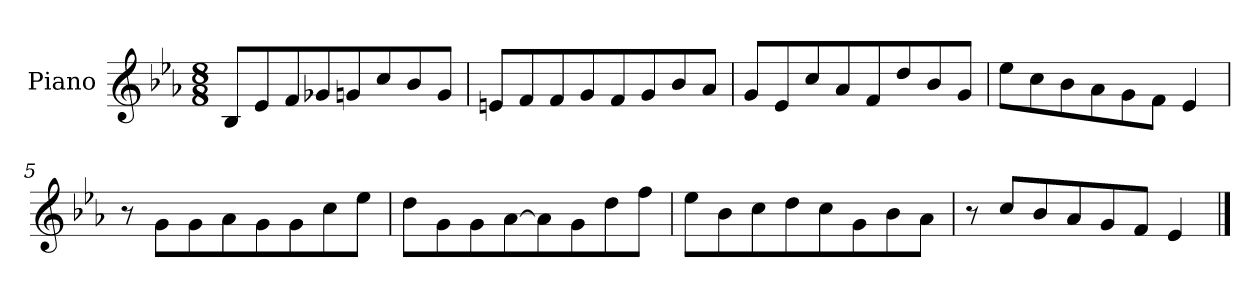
**kern
*part1
*staff1
*I"Piano
*I'Pno.
*clefG2
*k[b-e-a-]
*M8/8
*MM120
=1
8B-/L
8e-/
8f/
8g-X/
8gn/
8cc/
8b-/
8g/J
=2
8en/L
8f/
8f/
8g/
8f/
8g/
8b-/
8a-/J
=3
8g/L
8e-/
8cc/
8a-/
8f/
8dd/
8b-/
8g/J
=4
8ee-\L
8cc\
8b-\
8a-\
8g\
8f\J
4e-/
=5
8r
8g\L
8g\
8a-\
8g\
8g\
8cc\
8ee-\J
!!LO:LB:g=z
=6
8dd\L
8g\
8g\
[8a-\
8a-\]
8g\
8dd\
8ff\J
=7
8ee-\L
8b-\
8cc\
8dd\
8cc\
8g\
8b-\
8a-\J
=8
8r
8cc/L
8b-/
8a-/
8g/
8f/J
4e-/
==
*-
